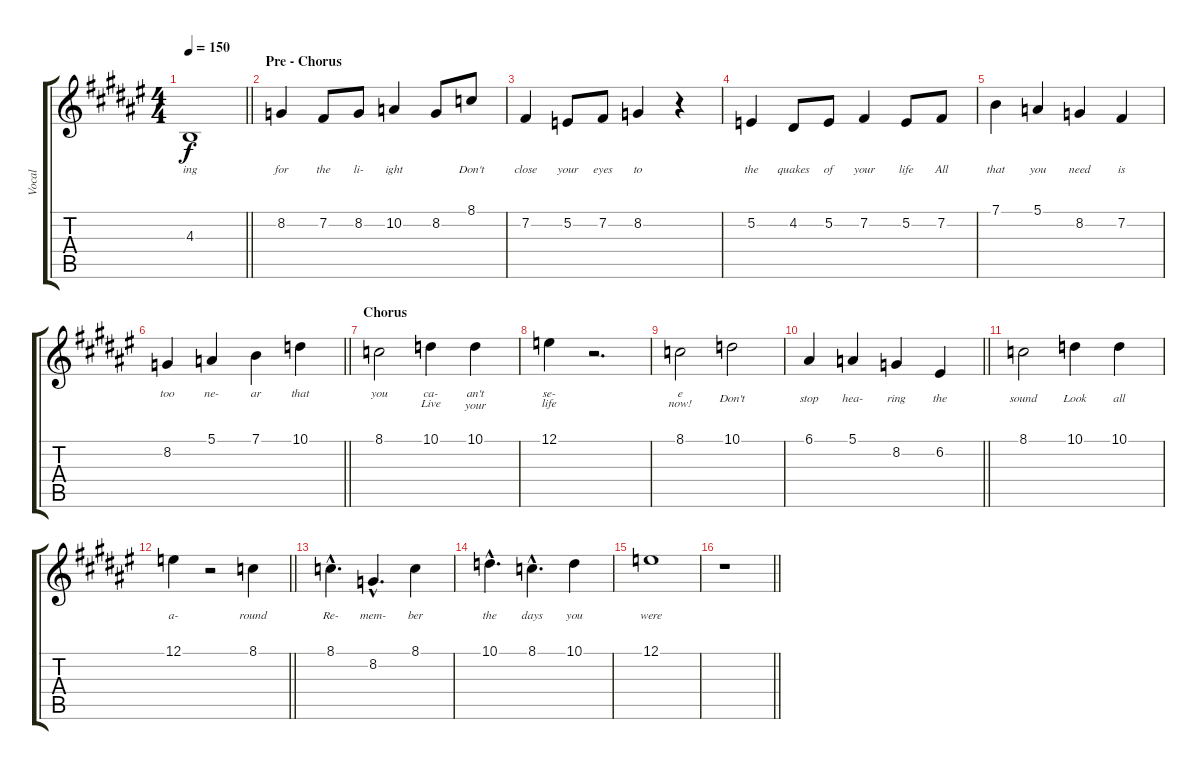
\track ("Vocal" "Vocal") {instrument synthvoice}
\staff {score tabs}
\tuning (E4 B3 G3 D3 A2 E2) {hide}
\ts (4 4)
\tempo 150
\clef g2
\barLineRight lightlight
\ks d#minor
4.3.1{lyrics (0 "ing") lyrics (1 "") lyrics (2 "") lyrics (3 "") lyrics (4 "") dy f} |
\section ("" "Pre - Chorus")
8.2.4{lyrics (0 "for") lyrics (1 "") lyrics (2 "") lyrics (3 "") lyrics (4 "")} 7.2.8{lyrics (0 "the") lyrics (1 "") lyrics (2 "") lyrics (3 "") lyrics (4 "")} 8.2.8{lyrics (0 "li-") lyrics (1 "") lyrics (2 "") lyrics (3 "") lyrics (4 "")} 10.2.4{lyrics (0 "ight") lyrics (1 "") lyrics (2 "") lyrics (3 "") lyrics (4 "")} 8.2.8{lyrics (0 "") lyrics (1 "") lyrics (2 "") lyrics (3 "") lyrics (4 "")} 8.1.8{lyrics (0 "Don't") lyrics (1 "") lyrics (2 "") lyrics (3 "") lyrics (4 "")} |
7.2.4{lyrics (0 "close") lyrics (1 "") lyrics (2 "") lyrics (3 "") lyrics (4 "")} 5.2.8{lyrics (0 "your") lyrics (1 "") lyrics (2 "") lyrics (3 "") lyrics (4 "")} 7.2.8{lyrics (0 "eyes") lyrics (1 "") lyrics (2 "") lyrics (3 "") lyrics (4 "")} 8.2.4{lyrics (0 "to") lyrics (1 "") lyrics (2 "") lyrics (3 "") lyrics (4 "")} r.4 |
5.2.4{lyrics (0 "the") lyrics (1 "") lyrics (2 "") lyrics (3 "") lyrics (4 "")} 4.2.8{lyrics (0 "quakes") lyrics (1 "") lyrics (2 "") lyrics (3 "") lyrics (4 "")} 5.2.8{lyrics (0 "of") lyrics (1 "") lyrics (2 "") lyrics (3 "") lyrics (4 "")} 7.2.4{lyrics (0 "your") lyrics (1 "") lyrics (2 "") lyrics (3 "") lyrics (4 "")} 5.2.8{lyrics (0 "life") lyrics (1 "") lyrics (2 "") lyrics (3 "") lyrics (4 "")} 7.2.8{lyrics (0 "All") lyrics (1 "") lyrics (2 "") lyrics (3 "") lyrics (4 "")} |
7.1.4{lyrics (0 "that") lyrics (1 "") lyrics (2 "") lyrics (3 "") lyrics (4 "")} 5.1.4{lyrics (0 "you") lyrics (1 "") lyrics (2 "") lyrics (3 "") lyrics (4 "")} 8.2.4{lyrics (0 "need") lyrics (1 "") lyrics (2 "") lyrics (3 "") lyrics (4 "")} 7.2.4{lyrics (0 "is") lyrics (1 "") lyrics (2 "") lyrics (3 "") lyrics (4 "")} |
\barLineRight lightlight
8.2.4{lyrics (0 "too") lyrics (1 "") lyrics (2 "") lyrics (3 "") lyrics (4 "")} 5.1.4{lyrics (0 "ne-") lyrics (1 "") lyrics (2 "") lyrics (3 "") lyrics (4 "")} 7.1.4{lyrics (0 "ar") lyrics (1 "") lyrics (2 "") lyrics (3 "") lyrics (4 "")} 10.1.4{lyrics (0 "that") lyrics (1 "") lyrics (2 "") lyrics (3 "") lyrics (4 "")} |
\section ("" "Chorus")
8.1.2{lyrics (0 "you") lyrics (1 "") lyrics (2 "") lyrics (3 "") lyrics (4 "")} 10.1.4{lyrics (0 "ca-") lyrics (1 "Live") lyrics (2 "") lyrics (3 "") lyrics (4 "")} 10.1.4{lyrics (0 "an't") lyrics (1 "your") lyrics (2 "") lyrics (3 "") lyrics (4 "")} |
12.1.4{lyrics (0 "se-") lyrics (1 "life") lyrics (2 "") lyrics (3 "") lyrics (4 "")} r.2{d} |
8.1.2{lyrics (0 "e") lyrics (1 "now!") lyrics (2 "") lyrics (3 "") lyrics (4 "")} 10.1.2{lyrics (0 "") lyrics (1 "Don't") lyrics (2 "") lyrics (3 "") lyrics (4 "")} |
\barLineRight lightlight
6.1.4{lyrics (0 "") lyrics (1 "stop") lyrics (2 "") lyrics (3 "") lyrics (4 "")} 5.1.4{lyrics (0 "") lyrics (1 "hea-") lyrics (2 "") lyrics (3 "") lyrics (4 "")} 8.2.4{lyrics (0 "") lyrics (1 "ring") lyrics (2 "") lyrics (3 "") lyrics (4 "")} 6.2.4{lyrics (0 "") lyrics (1 "the") lyrics (2 "") lyrics (3 "") lyrics (4 "")} |
8.1.2{lyrics (0 "") lyrics (1 "sound") lyrics (2 "") lyrics (3 "") lyrics (4 "")} 10.1.4{lyrics (0 "") lyrics (1 "Look") lyrics (2 "") lyrics (3 "") lyrics (4 "")} 10.1.4{lyrics (0 "") lyrics (1 "all") lyrics (2 "") lyrics (3 "") lyrics (4 "")} |
\barLineRight lightlight
12.1.4{lyrics (0 "") lyrics (1 "a-") lyrics (2 "") lyrics (3 "") lyrics (4 "")} r.2 8.1.4{lyrics (0 "") lyrics (1 "round") lyrics (2 "") lyrics (3 "") lyrics (4 "")} |
8.1{hac}.4{d lyrics (0 "") lyrics (1 "Re-") lyrics (2 "") lyrics (3 "") lyrics (4 "")} 8.2{hac}.4{d lyrics (0 "") lyrics (1 "mem-") lyrics (2 "") lyrics (3 "") lyrics (4 "")} 8.1.4{lyrics (0 "") lyrics (1 "ber") lyrics (2 "") lyrics (3 "") lyrics (4 "")} |
10.1{hac}.4{d lyrics (0 "") lyrics (1 "the") lyrics (2 "") lyrics (3 "") lyrics (4 "")} 8.1{hac}.4{d lyrics (0 "") lyrics (1 "days") lyrics (2 "") lyrics (3 "") lyrics (4 "")} 10.1.4{lyrics (0 "") lyrics (1 "you") lyrics (2 "") lyrics (3 "") lyrics (4 "")} |
12.1.1{lyrics (0 "") lyrics (1 "were") lyrics (2 "") lyrics (3 "") lyrics (4 "")} |
\barLineRight lightlight
r.1
